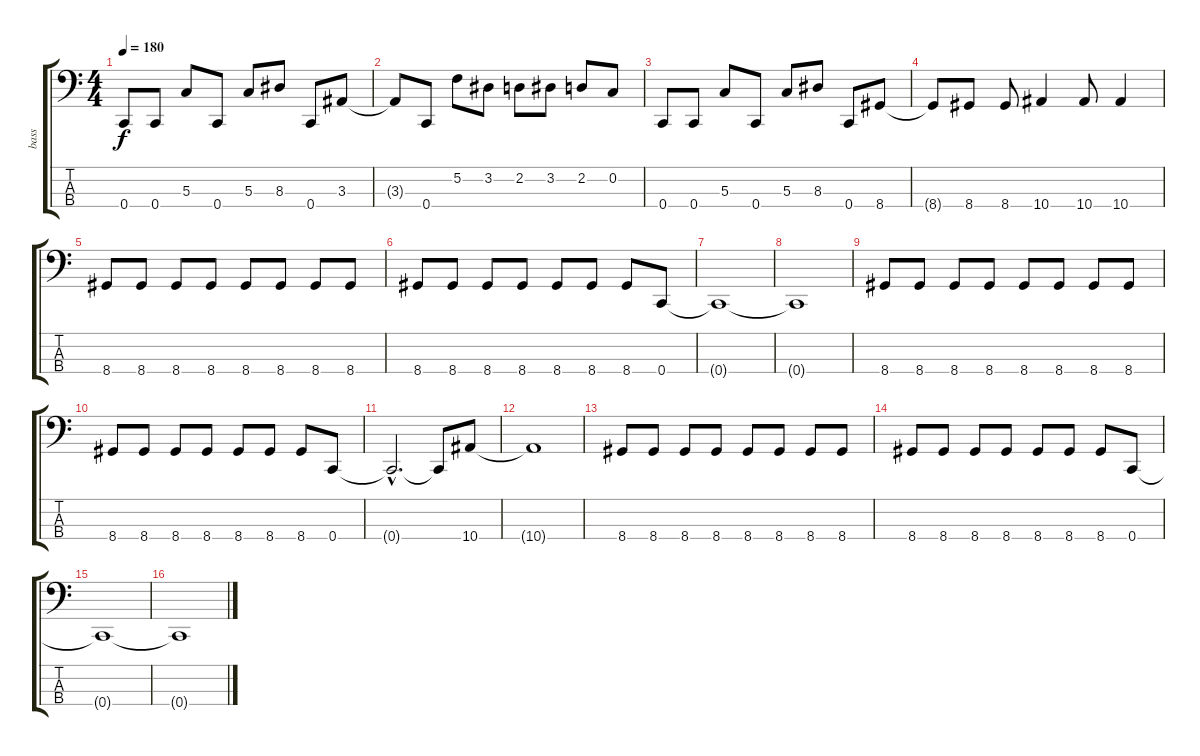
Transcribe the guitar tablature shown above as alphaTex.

\track ("bass" "bass") {instrument electricbasspick}
\staff {score tabs}
\tuning (F2 C2 G1 C1) {hide}
\ts (4 4)
\tempo 180
\clef f4
\ks c
0.4.8{dy f} 0.4.8 5.3.8 0.4.8 5.3.8 8.3.8 0.4.8 3.3.8 |
3.3{t}.8 0.4.8 5.2.8 3.2.8 2.2.8 3.2.8 2.2.8 0.2.8 |
0.4.8 0.4.8 5.3.8 0.4.8 5.3.8 8.3.8 0.4.8 8.4.8 |
8.4{t}.8 8.4.8 8.4.8 10.4.4 10.4.8 10.4.4 |
8.4.8 8.4.8 8.4.8 8.4.8 8.4.8 8.4.8 8.4.8 8.4.8 |
8.4.8 8.4.8 8.4.8 8.4.8 8.4.8 8.4.8 8.4.8 0.4.8 |
0.4{t}.1 |
0.4{t}.1 |
8.4.8 8.4.8 8.4.8 8.4.8 8.4.8 8.4.8 8.4.8 8.4.8 |
8.4.8 8.4.8 8.4.8 8.4.8 8.4.8 8.4.8 8.4.8 0.4.8 |
0.4{hac t}.2{d} 0.4{t}.8 10.4.8 |
10.4{t}.1 |
8.4.8 8.4.8 8.4.8 8.4.8 8.4.8 8.4.8 8.4.8 8.4.8 |
8.4.8 8.4.8 8.4.8 8.4.8 8.4.8 8.4.8 8.4.8 0.4.8 |
0.4{t}.1 |
0.4{t}.1
